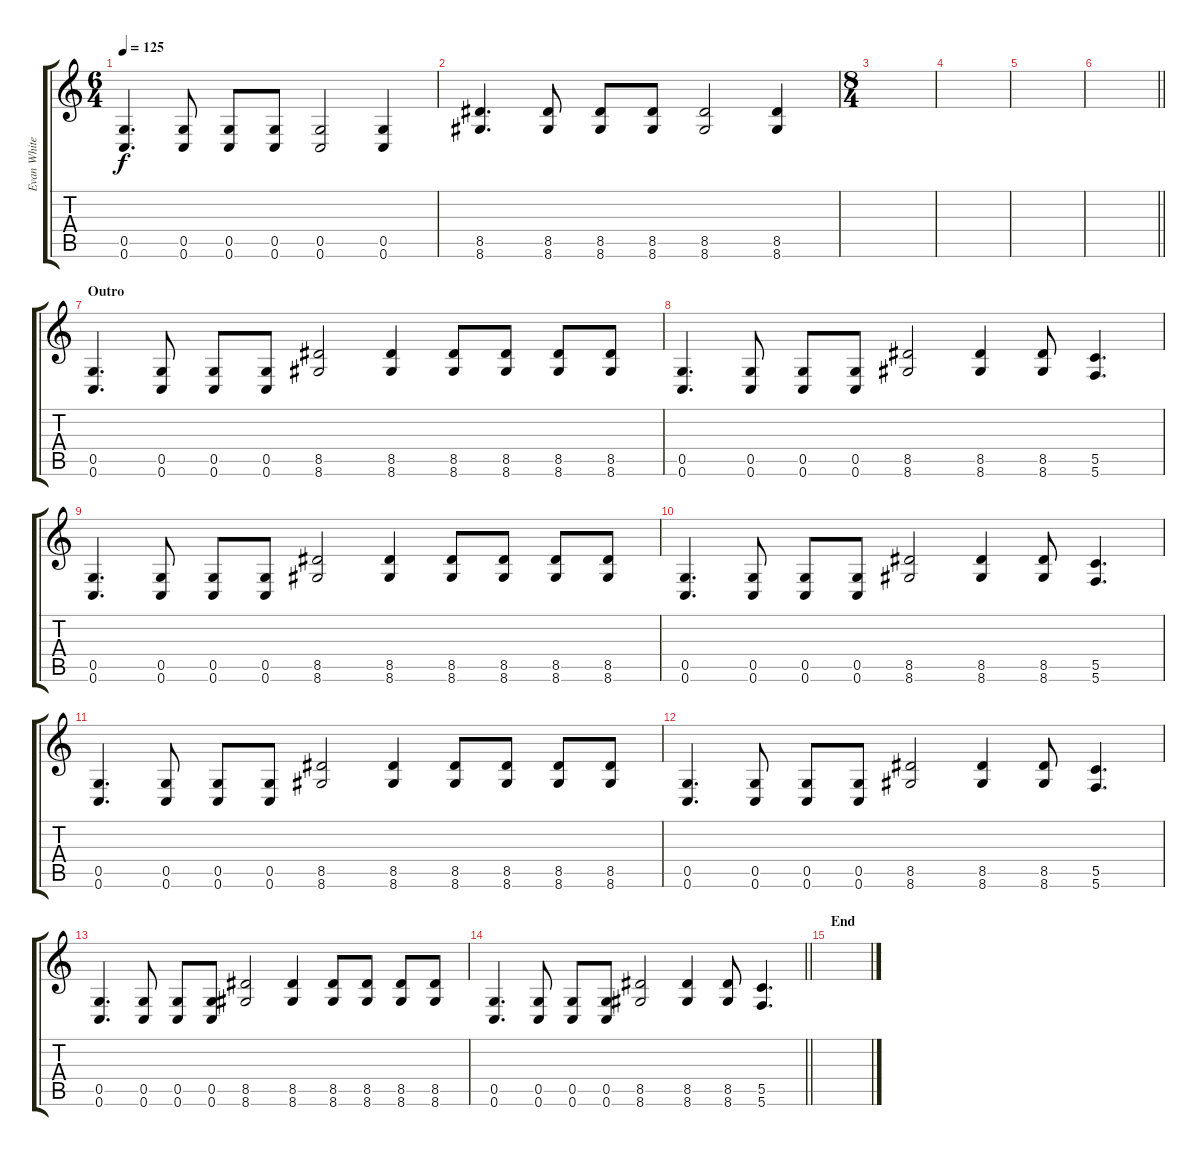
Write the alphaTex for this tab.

\track ("Evan White Gtr.3" "Evan White") {instrument acousticguitarnylon}
\staff {score tabs}
\tuning (D4 A3 F3 C3 G2 C2) {hide}
\ts (6 4)
\tempo 125
\clef g2
\ks c
(0.5 0.6).4{d dy f} (0.5 0.6).8 (0.5 0.6).8 (0.5 0.6).8 (0.5 0.6).2 (0.5 0.6).4 |
(8.5 8.6).4{d} (8.5 8.6).8 (8.5 8.6).8 (8.5 8.6).8 (8.5 8.6).2 (8.5 8.6).4 |
\ts (8 4)
|
|
|
\barLineRight lightlight
|
\section ("" "Outro")
(0.5 0.6).4{d} (0.5 0.6).8 (0.5 0.6).8 (0.5 0.6).8 (8.5 8.6).2 (8.5 8.6).4 (8.5 8.6).8 (8.5 8.6).8 (8.5 8.6).8 (8.5 8.6).8 |
(0.5 0.6).4{d} (0.5 0.6).8 (0.5 0.6).8 (0.5 0.6).8 (8.5 8.6).2 (8.5 8.6).4 (8.5 8.6).8 (5.5 5.6).4{d} |
(0.5 0.6).4{d} (0.5 0.6).8 (0.5 0.6).8 (0.5 0.6).8 (8.5 8.6).2 (8.5 8.6).4 (8.5 8.6).8 (8.5 8.6).8 (8.5 8.6).8 (8.5 8.6).8 |
(0.5 0.6).4{d} (0.5 0.6).8 (0.5 0.6).8 (0.5 0.6).8 (8.5 8.6).2 (8.5 8.6).4 (8.5 8.6).8 (5.5 5.6).4{d} |
(0.5 0.6).4{d} (0.5 0.6).8 (0.5 0.6).8 (0.5 0.6).8 (8.5 8.6).2 (8.5 8.6).4 (8.5 8.6).8 (8.5 8.6).8 (8.5 8.6).8 (8.5 8.6).8 |
(0.5 0.6).4{d} (0.5 0.6).8 (0.5 0.6).8 (0.5 0.6).8 (8.5 8.6).2 (8.5 8.6).4 (8.5 8.6).8 (5.5 5.6).4{d} |
(0.5 0.6).4{d} (0.5 0.6).8 (0.5 0.6).8 (0.5 0.6).8 (8.5 8.6).2 (8.5 8.6).4 (8.5 8.6).8 (8.5 8.6).8 (8.5 8.6).8 (8.5 8.6).8 |
\barLineRight lightlight
(0.5 0.6).4{d} (0.5 0.6).8 (0.5 0.6).8 (0.5 0.6).8 (8.5 8.6).2 (8.5 8.6).4 (8.5 8.6).8 (5.5 5.6).4{d} |
\section ("" "End")
